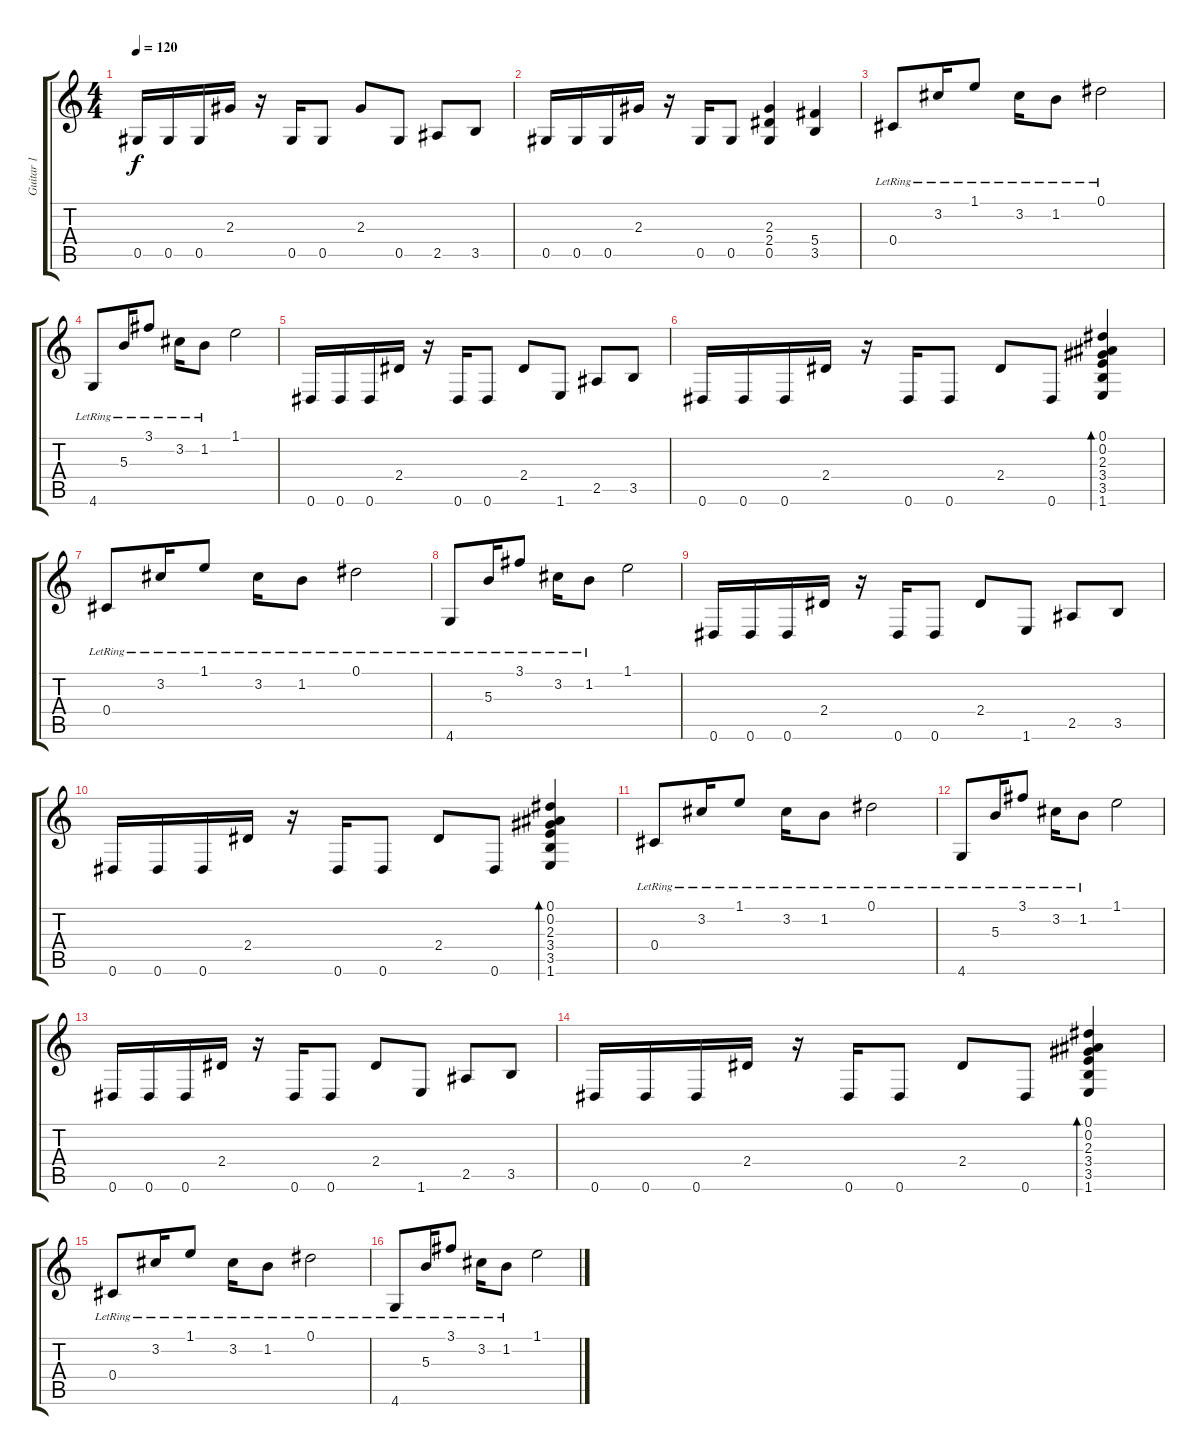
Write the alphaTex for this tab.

\track ("Guitar 1" "Guitar 1") {instrument overdrivenguitar}
\staff {score tabs}
\tuning (Eb4 Bb3 Gb3 Db3 Ab2 Eb2) {hide}
\ts (4 4)
\tempo 120
\clef g2
\ks c
0.5.16{dy f} 0.5.16 0.5.16 2.3.16 r.16 0.5.16 0.5.8 2.3.8 0.5.8 2.5.8 3.5.8 |
0.5.16 0.5.16 0.5.16 2.3.16 r.16 0.5.16 0.5.8 (2.3 2.4 0.5).4 (5.4 3.5).4 |
0.4{lr}.8 3.2{lr}.16 1.1{lr}.8 3.2{lr}.16 1.2{lr}.8 0.1{lr}.2 |
4.6{lr}.8 5.3{lr}.16 3.1{lr}.8 3.2{lr}.16 1.2{lr}.8 1.1.2 |
0.6.16 0.6.16 0.6.16 2.4.16 r.16 0.6.16 0.6.8 2.4.8 1.6.8 2.5.8 3.5.8 |
0.6.16 0.6.16 0.6.16 2.4.16 r.16 0.6.16 0.6.8 2.4.8 0.6.8 (0.1 0.2 2.3 3.4 3.5 1.6).4{bd 60} |
0.4{lr}.8 3.2{lr}.16 1.1{lr}.8 3.2{lr}.16 1.2{lr}.8 0.1{lr}.2 |
4.6{lr}.8 5.3{lr}.16 3.1{lr}.8 3.2{lr}.16 1.2{lr}.8 1.1.2 |
0.6.16 0.6.16 0.6.16 2.4.16 r.16 0.6.16 0.6.8 2.4.8 1.6.8 2.5.8 3.5.8 |
0.6.16 0.6.16 0.6.16 2.4.16 r.16 0.6.16 0.6.8 2.4.8 0.6.8 (0.1 0.2 2.3 3.4 3.5 1.6).4{bd 60} |
0.4{lr}.8 3.2{lr}.16 1.1{lr}.8 3.2{lr}.16 1.2{lr}.8 0.1{lr}.2 |
4.6{lr}.8 5.3{lr}.16 3.1{lr}.8 3.2{lr}.16 1.2{lr}.8 1.1.2 |
0.6.16 0.6.16 0.6.16 2.4.16 r.16 0.6.16 0.6.8 2.4.8 1.6.8 2.5.8 3.5.8 |
0.6.16 0.6.16 0.6.16 2.4.16 r.16 0.6.16 0.6.8 2.4.8 0.6.8 (0.1 0.2 2.3 3.4 3.5 1.6).4{bd 60} |
0.4{lr}.8 3.2{lr}.16 1.1{lr}.8 3.2{lr}.16 1.2{lr}.8 0.1{lr}.2 |
4.6{lr}.8 5.3{lr}.16 3.1{lr}.8 3.2{lr}.16 1.2{lr}.8 1.1.2
